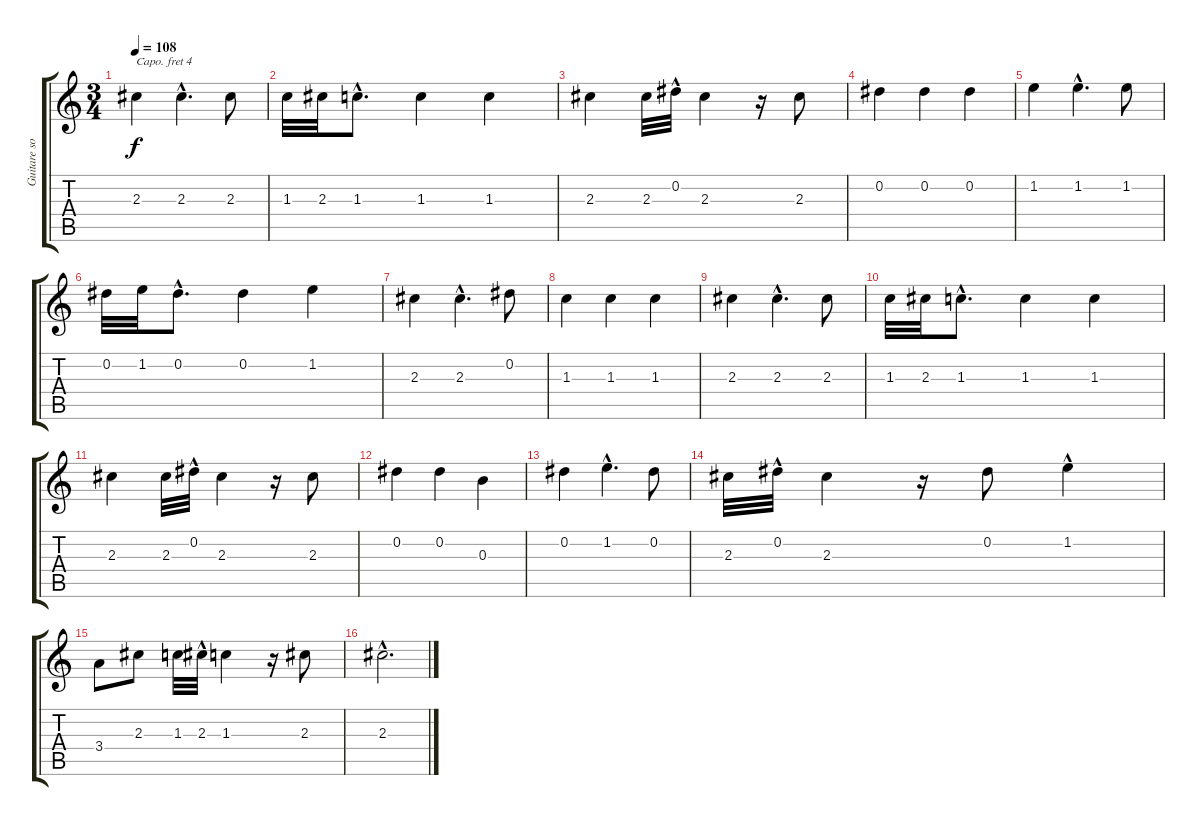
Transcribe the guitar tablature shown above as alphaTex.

\track ("Guitare solo" "Guitare so") {instrument acousticguitarsteel}
\staff {score tabs}
\capo 4
\tuning (E4 B3 G3 D3 A2 E2) {hide}
\ts (3 4)
\tempo 108
\clef g2
\ks c
2.3.4{dy f} 2.3{hac}.4{d} 2.3.8 |
1.3.32 2.3.32 1.3{hac}.8{d} 1.3.4 1.3.4 |
2.3.4 2.3.32 0.2{hac}.32 2.3.4 r.16 2.3.8 |
0.2.4 0.2.4 0.2.4 |
1.2.4 1.2{hac}.4{d} 1.2.8 |
0.2.32 1.2.32 0.2{hac}.8{d} 0.2.4 1.2.4 |
2.3.4 2.3{hac}.4{d} 0.2.8 |
1.3.4 1.3.4 1.3.4 |
2.3.4 2.3{hac}.4{d} 2.3.8 |
1.3.32 2.3.32 1.3{hac}.8{d} 1.3.4 1.3.4 |
2.3.4 2.3.32 0.2{hac}.32 2.3.4 r.16 2.3.8 |
0.2.4 0.2.4 0.3.4 |
0.2.4 1.2{hac}.4{d} 0.2.8 |
2.3.32 0.2{hac}.32 2.3.4 r.16 0.2.8 1.2{hac}.4 |
3.4.8 2.3.8 1.3.32 2.3{hac}.32 1.3.4 r.16 2.3.8 |
2.3{hac}.2{d}
